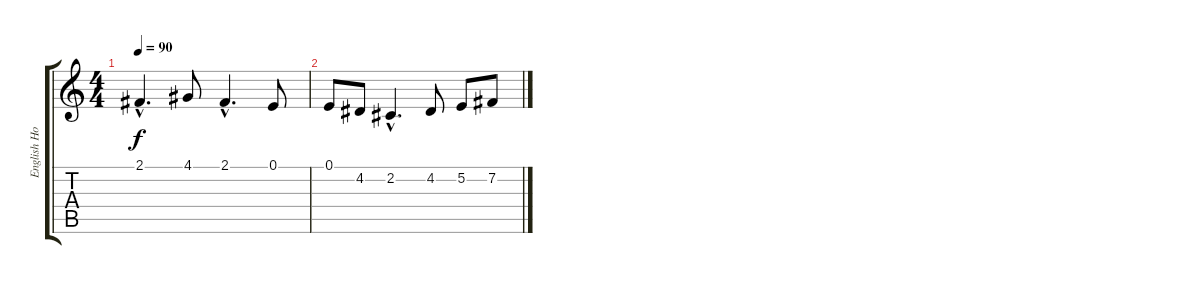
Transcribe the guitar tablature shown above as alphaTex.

\track ("English Horn" "English Ho") {instrument englishhorn}
\staff {score tabs}
\tuning (E4 B3 G3 D3 A2 E2) {hide}
\ts (4 4)
\tempo 90
\clef g2
\ks c
2.1{hac}.4{d dy f} 4.1.8 2.1{hac}.4{d} 0.1.8 |
0.1.8 4.2.8 2.2{hac}.4{d} 4.2.8 5.2.8 7.2.8
